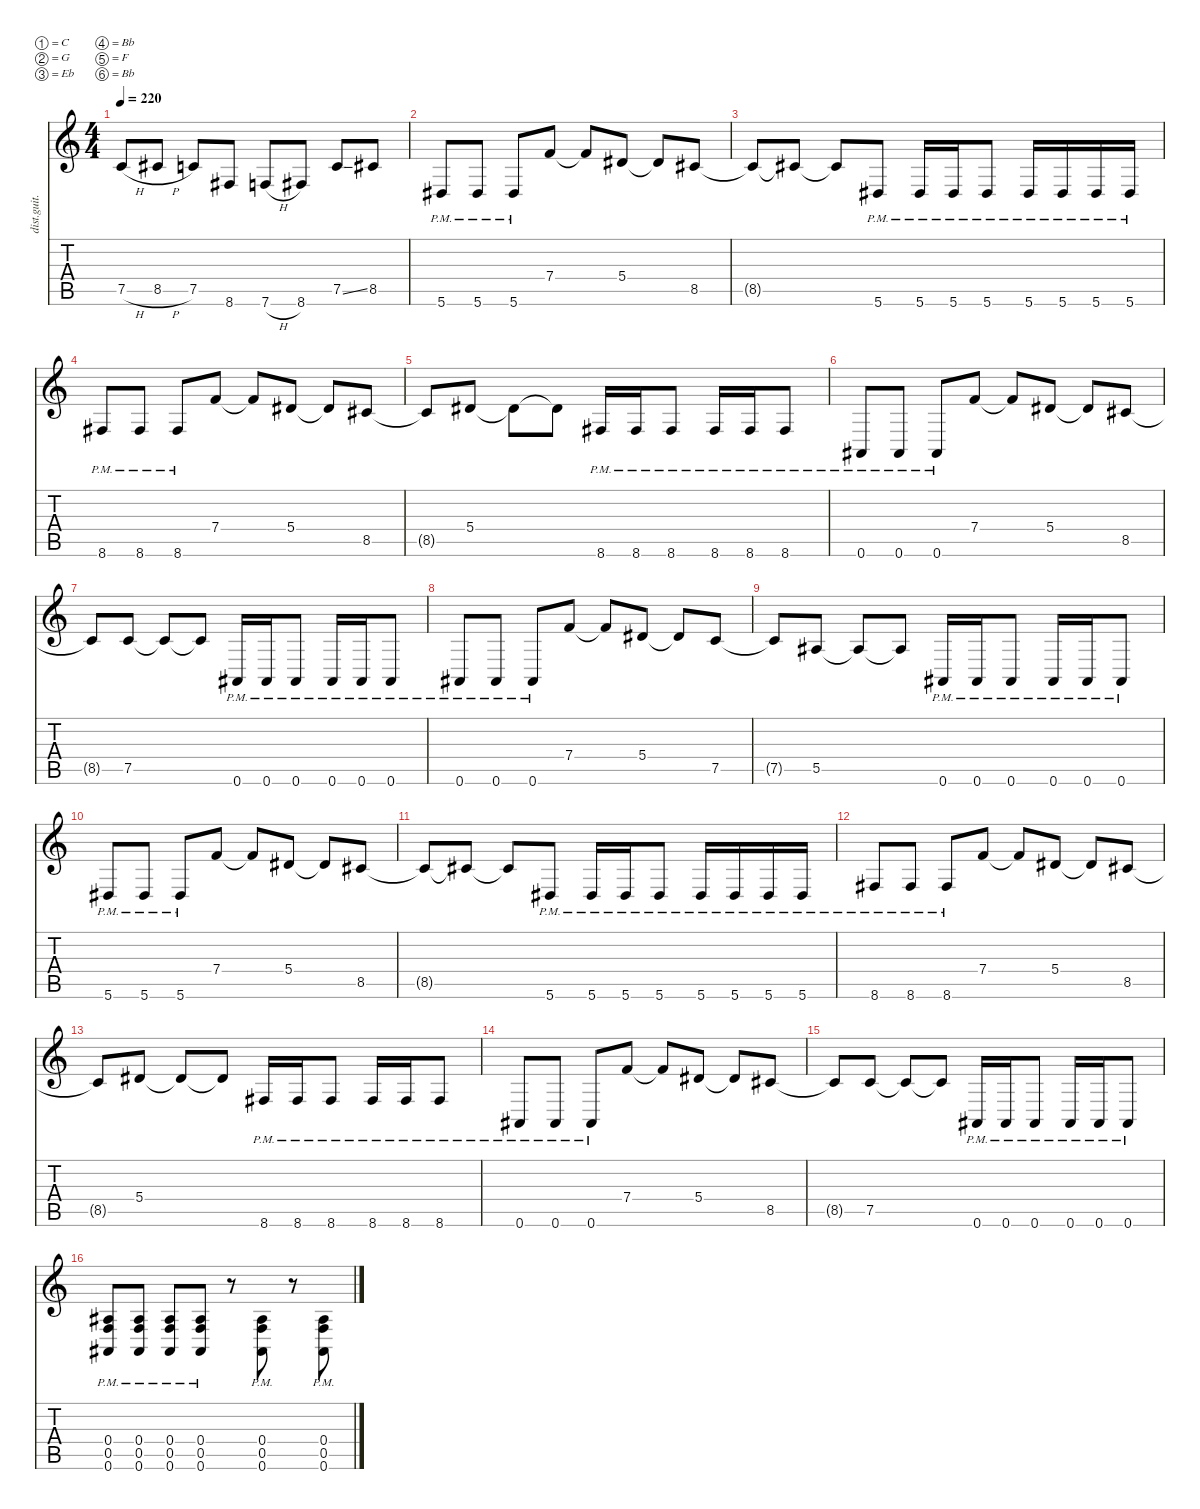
\defaultSystemsLayout 4
\hideDynamics
\bracketExtendMode nobrackets
\track ("riff L" "dist.guit.") {instrument distortionguitar}
\staff {score tabs}
\tuning (C4 G3 Eb3 Bb2 F2 Bb1)
\ts (4 4)
\tempo 220
\clef g2
\ks c
7.5{h}.8{dy mf beam Up} 8.5{h acc #}.8{beam Up} 7.5.8{beam Up} 8.6{acc #}.8{beam Up} 7.6{h}.8{beam Up} 8.6{acc #}.8{beam Up} 7.5{ss}.8{beam Up} 8.5{acc #}.8{beam Up} |
5.6{pm acc #}.8{beam Up} 5.6{pm acc #}.8{beam Up} 5.6{pm acc #}.8{beam Up} 7.4.8{beam Up} 7.4{t}.8{beam Up} 5.4{acc #}.8{beam Up} 5.4{t acc #}.8{beam Up} 8.5{acc #}.8{beam Up} |
8.5{t acc #}.8{beam Up} 8.5{t acc #}.8{beam Up} 8.5{t acc #}.8{beam Up} 5.6{pm acc #}.8{beam Up} 5.6{pm acc #}.16{beam Up} 5.6{pm acc #}.16{beam Up} 5.6{pm acc #}.8{beam Up} 5.6{pm acc #}.16{beam Up} 5.6{pm acc #}.16{beam Up} 5.6{pm acc #}.16{beam Up} 5.6{pm acc #}.16{beam Up} |
8.6{pm acc #}.8{beam Up} 8.6{pm acc #}.8{beam Up} 8.6{pm acc #}.8{beam Up} 7.4.8{beam Up} 7.4{t}.8{beam Up} 5.4{acc #}.8{beam Up} 5.4{t acc #}.8{beam Up} 8.5{acc #}.8{beam Up} |
8.5{t acc #}.8{beam Up} 5.4{acc #}.8{beam Up} 5.4{t acc #}.8{beam Down} 5.4{t acc #}.8{beam Down} 8.6{pm acc #}.16{beam Up} 8.6{pm acc #}.16{beam Up} 8.6{pm acc #}.8{beam Up} 8.6{pm acc #}.16{beam Up} 8.6{pm acc #}.16{beam Up} 8.6{pm acc #}.8{beam Up} |
0.6{pm acc #}.8{beam Up} 0.6{pm acc #}.8{beam Up} 0.6{pm acc #}.8{beam Up} 7.4.8{beam Up} 7.4{t}.8{beam Up} 5.4{acc #}.8{beam Up} 5.4{t acc #}.8{beam Up} 8.5{acc #}.8{beam Up} |
8.5{t acc #}.8{beam Up} 7.5.8{beam Up} 7.5{t}.8{beam Up} 7.5{t}.8{beam Up} 0.6{pm acc #}.16{beam Up} 0.6{pm acc #}.16{beam Up} 0.6{pm acc #}.8{beam Up} 0.6{pm acc #}.16{beam Up} 0.6{pm acc #}.16{beam Up} 0.6{pm acc #}.8{beam Up} |
0.6{pm acc #}.8{beam Up} 0.6{pm acc #}.8{beam Up} 0.6{pm acc #}.8{beam Up} 7.4.8{beam Up} 7.4{t}.8{beam Up} 5.4{acc #}.8{beam Up} 5.4{t acc #}.8{beam Up} 7.5.8{beam Up} |
7.5{t}.8{beam Up} 5.5{acc #}.8{beam Up} 5.5{t acc #}.8{beam Up} 5.5{t acc #}.8{beam Up} 0.6{pm acc #}.16{beam Up} 0.6{pm acc #}.16{beam Up} 0.6{pm acc #}.8{beam Up} 0.6{pm acc #}.16{beam Up} 0.6{pm acc #}.16{beam Up} 0.6{pm acc #}.8{beam Up} |
5.6{pm acc #}.8{beam Up} 5.6{pm acc #}.8{beam Up} 5.6{pm acc #}.8{beam Up} 7.4.8{beam Up} 7.4{t}.8{beam Up} 5.4{acc #}.8{beam Up} 5.4{t acc #}.8{beam Up} 8.5{acc #}.8{beam Up} |
8.5{t acc #}.8{beam Up} 8.5{t acc #}.8{beam Up} 8.5{t acc #}.8{beam Up} 5.6{pm acc #}.8{beam Up} 5.6{pm acc #}.16{beam Up} 5.6{pm acc #}.16{beam Up} 5.6{pm acc #}.8{beam Up} 5.6{pm acc #}.16{beam Up} 5.6{pm acc #}.16{beam Up} 5.6{pm acc #}.16{beam Up} 5.6{pm acc #}.16{beam Up} |
8.6{pm acc #}.8{beam Up} 8.6{pm acc #}.8{beam Up} 8.6{pm acc #}.8{beam Up} 7.4.8{beam Up} 7.4{t}.8{beam Up} 5.4{acc #}.8{beam Up} 5.4{t acc #}.8{beam Up} 8.5{acc #}.8{beam Up} |
8.5{t acc #}.8{beam Up} 5.4{acc #}.8{beam Up} 5.4{t acc #}.8{beam Up} 5.4{t acc #}.8{beam Up} 8.6{pm acc #}.16{beam Up} 8.6{pm acc #}.16{beam Up} 8.6{pm acc #}.8{beam Up} 8.6{pm acc #}.16{beam Up} 8.6{pm acc #}.16{beam Up} 8.6{pm acc #}.8{beam Up} |
0.6{pm acc #}.8{beam Up} 0.6{pm acc #}.8{beam Up} 0.6{pm acc #}.8{beam Up} 7.4.8{beam Up} 7.4{t}.8{beam Up} 5.4{acc #}.8{beam Up} 5.4{t acc #}.8{beam Up} 8.5{acc #}.8{beam Up} |
8.5{t acc #}.8{beam Up} 7.5.8{beam Up} 7.5{t}.8{beam Up} 7.5{t}.8{beam Up} 0.6{pm acc #}.16{beam Up} 0.6{pm acc #}.16{beam Up} 0.6{pm acc #}.8{beam Up} 0.6{pm acc #}.16{beam Up} 0.6{pm acc #}.16{beam Up} 0.6{pm acc #}.8{beam Up} |
(0.6{pm acc #} 0.5{pm} 0.4{pm acc #}).8{beam Up} (0.6{pm acc #} 0.4{pm acc #} 0.5{pm}).8{beam Up} (0.6{pm acc #} 0.5{pm} 0.4{pm acc #}).8{beam Up} (0.6{pm acc #} 0.4{pm acc #} 0.5{pm}).8{beam Up} r.8{beam Down} (0.6{pm acc #} 0.5{pm} 0.4{pm acc #}).8{beam Up} r.8{beam Down} (0.6{pm acc #} 0.4{pm acc #} 0.5{pm}).8{beam Up}
